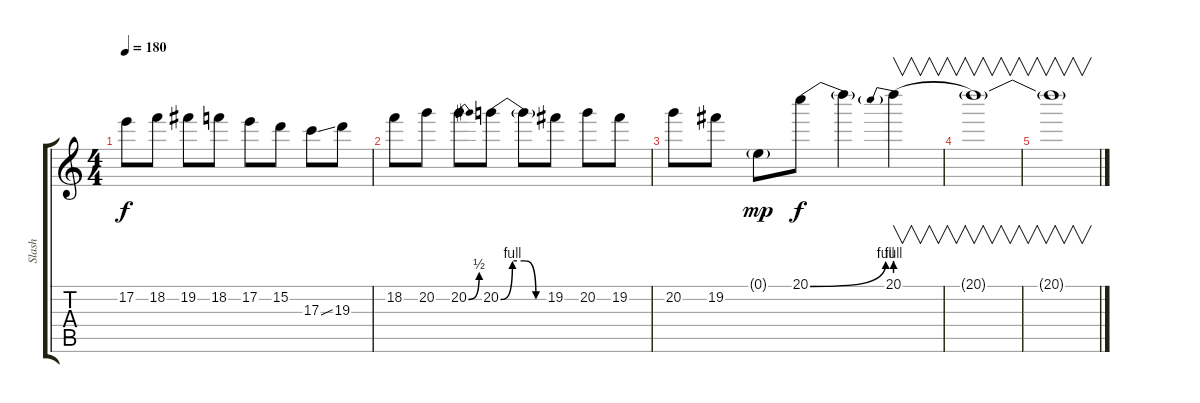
\track ("Slash" "Slash") {instrument overdrivenguitar}
\staff {score tabs}
\tuning (E4 B3 G3 D3 A2 E2) {hide}
\ts (4 4)
\tempo 180
\clef g2
\ks c
17.2.8{dy f} 18.2.8 19.2.8 18.2.8 17.2.8 15.2.8 17.3{ss}.8 19.3.8 |
18.2.8 20.2.8 20.2{be (bend 0 0 60 2)}.8 20.2{be (custom 0 0 15 4 30 4 45 0 60 0)}.8 20.2{t}.8 19.2.8 20.2.8 19.2.8 |
20.2.8 19.2.8 0.1{g}.8{dy mp} 20.1{be (bend 0 0 60 4)}.8{dy f} 20.1{t}.4 20.1{be (prebend 0 4 60 4)}.4{v} |
20.1{t}.1{v} |
20.1{t}.1{v}
